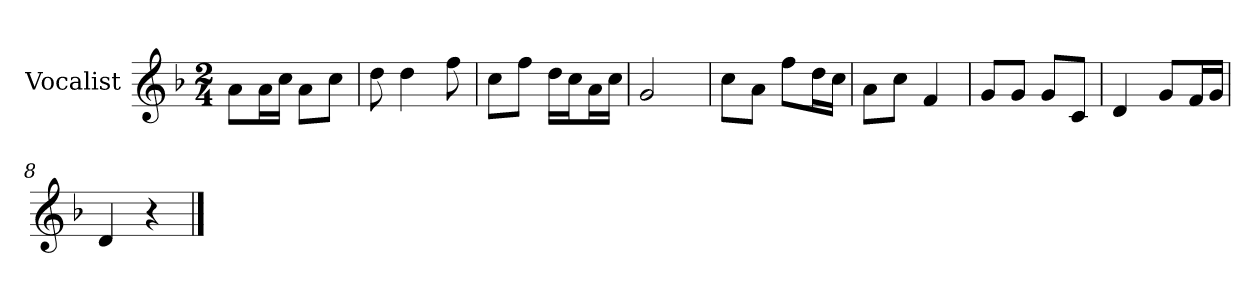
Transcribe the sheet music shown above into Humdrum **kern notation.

**kern
*part1
*staff1
*I"Vocalist
*k[b-]
*F:
*M2/4
=
8aL
16aL
16ccJJ
8aL
8ccJ
=1
8dd
4dd
8ff
=2
8ccL
8ffJ
16ddLL
16ccJ
16aL
16ccJJ
=3
2g
=4
8ccL
8aJ
8ffL
16ddL
16ccJJ
=5
8aL
8ccJ
4f
=6
8gL
8gJ
8gL
8cJ
=7
4d
8gL
16fL
16gJJ
=8
4d
4r
==
*-
